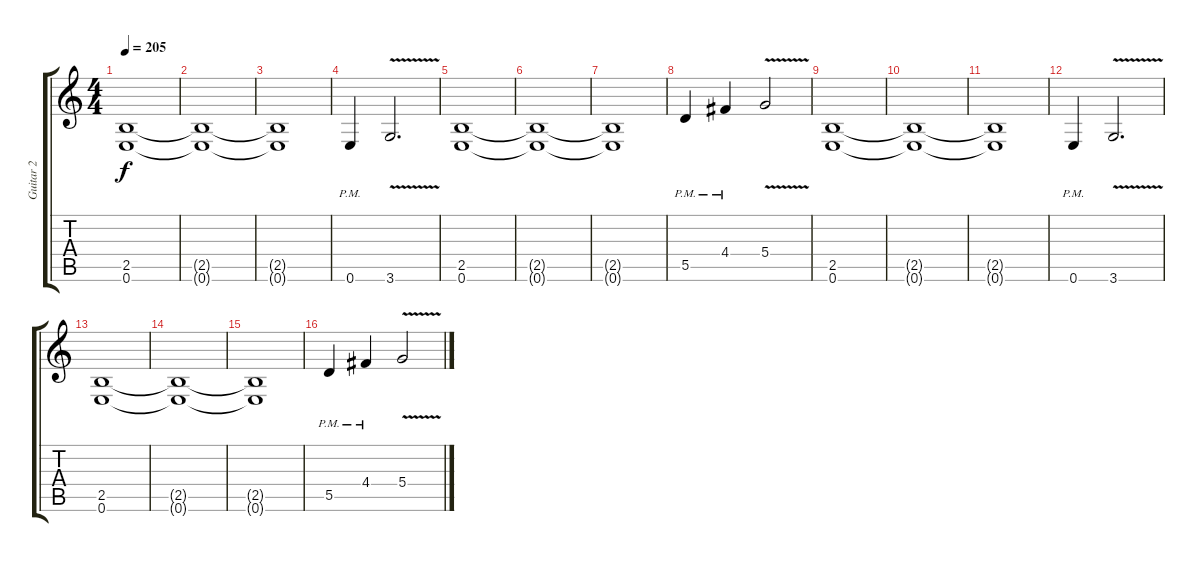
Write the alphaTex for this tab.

\track ("Guitar 2" "Guitar 2") {instrument distortionguitar bank 108}
\staff {score tabs}
\tuning (E4 B3 G3 D3 A2 E2) {hide}
\ts (4 4)
\tempo 205
\clef g2
\ks c
(2.5 0.6).1{dy f} |
(2.5{t} 0.6{t}).1 |
(2.5{t} 0.6{t}).1 |
0.6{pm}.4 3.6{v}.2{d} |
(2.5 0.6).1 |
(2.5{t} 0.6{t}).1 |
(2.5{t} 0.6{t}).1 |
5.5{pm}.4 4.4{pm}.4 5.4{v}.2 |
(2.5 0.6).1 |
(2.5{t} 0.6{t}).1 |
(2.5{t} 0.6{t}).1 |
0.6{pm}.4 3.6{v}.2{d} |
(2.5 0.6).1 |
(2.5{t} 0.6{t}).1 |
(2.5{t} 0.6{t}).1 |
5.5{pm}.4 4.4{pm}.4 5.4{v}.2
